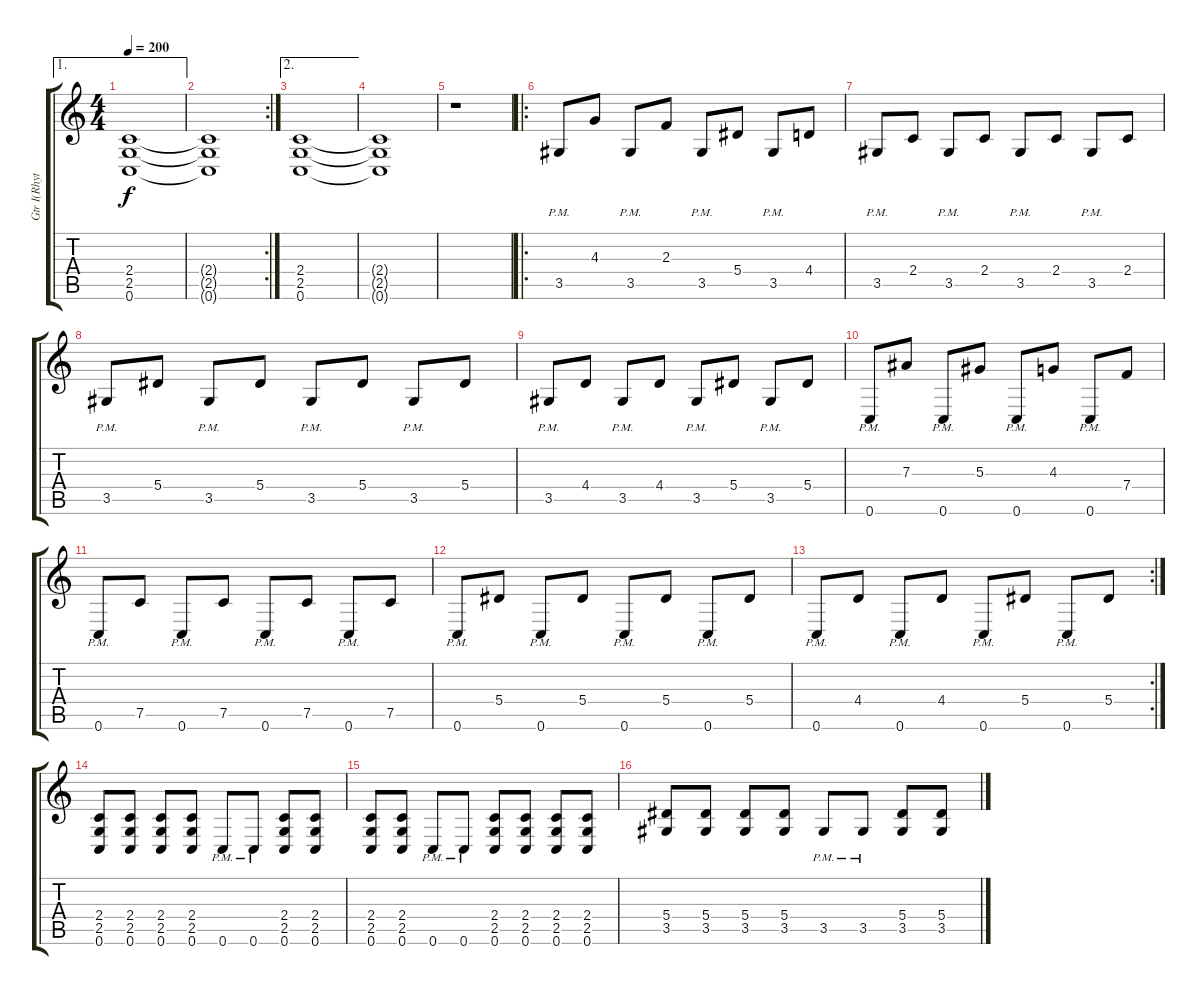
\track ("Gtr I(Rhythm)" "Gtr I(Rhyt") {instrument distortionguitar}
\staff {score tabs}
\tuning (C4 G3 Eb3 Bb2 F2 C2) {hide}
\ae 1
\ts (4 4)
\tempo 200
\clef g2
\ks c
(2.4 2.5 0.6).1{dy f} |
\rc 2
(2.4{t} 2.5{t} 0.6{t}).1 |
\ae 2
(2.4 2.5 0.6).1 |
(2.4{t} 2.5{t} 0.6{t}).1 |
r.1 |
\ro
3.5{pm}.8 4.3.8 3.5{pm}.8 2.3.8 3.5{pm}.8 5.4.8 3.5{pm}.8 4.4.8 |
3.5{pm}.8 2.4.8 3.5{pm}.8 2.4.8 3.5{pm}.8 2.4.8 3.5{pm}.8 2.4.8 |
3.5{pm}.8 5.4.8 3.5{pm}.8 5.4.8 3.5{pm}.8 5.4.8 3.5{pm}.8 5.4.8 |
3.5{pm}.8 4.4.8 3.5{pm}.8 4.4.8 3.5{pm}.8 5.4.8 3.5{pm}.8 5.4.8 |
0.6{pm}.8 7.3.8 0.6{pm}.8 5.3.8 0.6{pm}.8 4.3.8 0.6{pm}.8 7.4.8 |
0.6{pm}.8 7.5.8 0.6{pm}.8 7.5.8 0.6{pm}.8 7.5.8 0.6{pm}.8 7.5.8 |
0.6{pm}.8 5.4.8 0.6{pm}.8 5.4.8 0.6{pm}.8 5.4.8 0.6{pm}.8 5.4.8 |
\rc 2
0.6{pm}.8 4.4.8 0.6{pm}.8 4.4.8 0.6{pm}.8 5.4.8 0.6{pm}.8 5.4.8 |
(2.4 2.5 0.6).8 (2.4 2.5 0.6).8 (2.4 2.5 0.6).8 (2.4 2.5 0.6).8 0.6{pm}.8 0.6{pm}.8 (2.4 2.5 0.6).8 (2.4 2.5 0.6).8 |
(2.4 2.5 0.6).8 (2.4 2.5 0.6).8 0.6{pm}.8 0.6{pm}.8 (2.4 2.5 0.6).8 (2.4 2.5 0.6).8 (2.4 2.5 0.6).8 (2.4 2.5 0.6).8 |
(5.4 3.5).8 (5.4 3.5).8 (5.4 3.5).8 (5.4 3.5).8 3.5{pm}.8 3.5{pm}.8 (5.4 3.5).8 (5.4 3.5).8
